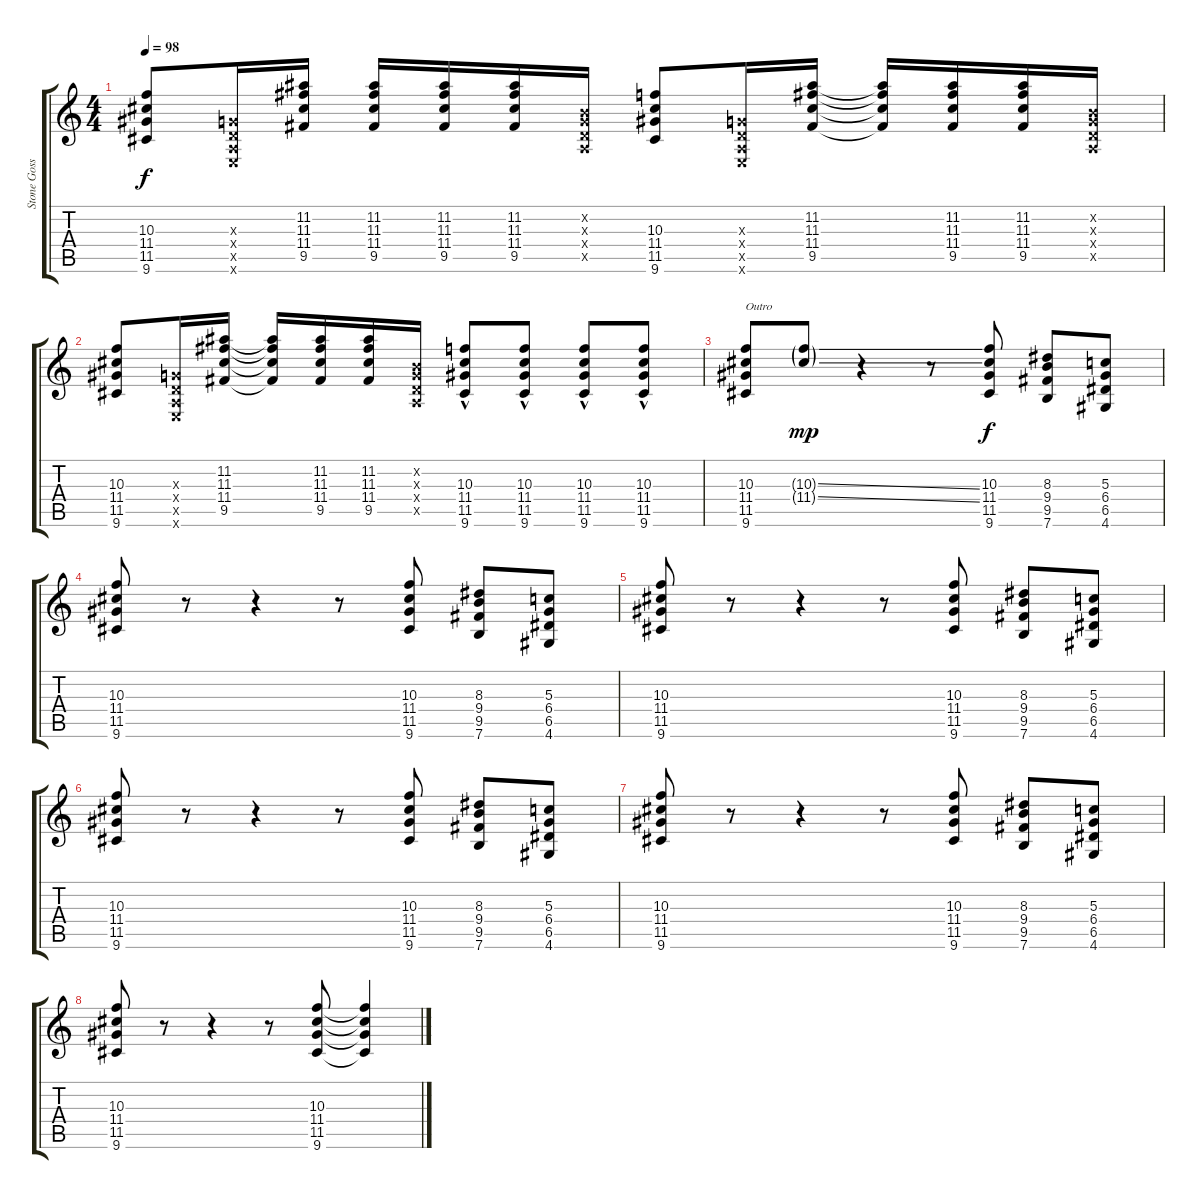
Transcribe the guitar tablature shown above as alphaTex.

\track ("Stone Gossard" "Stone Goss") {instrument distortionguitar}
\staff {score tabs}
\tuning (E4 B3 G3 D3 A2 E2) {hide}
\ts (4 4)
\tempo 98
\clef g2
\ks c
(10.3 11.4 11.5 9.6).8{dy f} (0.3{x} 0.4{x} 0.5{x} 0.6{x}).16 (11.2 11.3 11.4 9.5).16 (11.2 11.3 11.4 9.5).16 (11.2 11.3 11.4 9.5).16 (11.2 11.3 11.4 9.5).16 (0.2{x} 0.3{x} 0.4{x} 0.5{x}).16 (10.3 11.4 11.5 9.6).8 (0.3{x} 0.4{x} 0.5{x} 0.6{x}).16 (11.2 11.3 11.4 9.5).16 (11.2{t} 11.3{t} 11.4{t} 9.5{t}).16 (11.2 11.3 11.4 9.5).16 (11.2 11.3 11.4 9.5).16 (0.2{x} 0.3{x} 0.4{x} 0.5{x}).16 |
(10.3 11.4 11.5 9.6).8 (0.3{x} 0.4{x} 0.5{x} 0.6{x}).16 (11.2 11.3 11.4 9.5).16 (11.2{t} 11.3{t} 11.4{t} 9.5{t}).16 (11.2 11.3 11.4 9.5).16 (11.2 11.3 11.4 9.5).16 (0.2{x} 0.3{x} 0.4{x} 0.5{x}).16 (10.3 11.4 11.5{hac} 9.6).8 (10.3 11.4 11.5{hac} 9.6).8 (10.3 11.4 11.5{hac} 9.6).8 (10.3 11.4 11.5{hac} 9.6).8 |
(10.3 11.4 11.5 9.6).8{txt "Outro"} (10.3{ss g} 11.4{ss g}).8{dy mp} r.4 r.8 (10.3 11.4 11.5 9.6).8{dy f} (8.3 9.4 9.5 7.6).8 (5.3 6.4 6.5 4.6).8 |
(10.3 11.4 11.5 9.6).8 r.8 r.4 r.8 (10.3 11.4 11.5 9.6).8 (8.3 9.4 9.5 7.6).8 (5.3 6.4 6.5 4.6).8 |
(10.3 11.4 11.5 9.6).8 r.8 r.4 r.8 (10.3 11.4 11.5 9.6).8 (8.3 9.4 9.5 7.6).8 (5.3 6.4 6.5 4.6).8 |
(10.3 11.4 11.5 9.6).8 r.8 r.4 r.8 (10.3 11.4 11.5 9.6).8 (8.3 9.4 9.5 7.6).8 (5.3 6.4 6.5 4.6).8 |
(10.3 11.4 11.5 9.6).8 r.8 r.4 r.8 (10.3 11.4 11.5 9.6).8 (8.3 9.4 9.5 7.6).8 (5.3 6.4 6.5 4.6).8 |
(10.3 11.4 11.5 9.6).8 r.8 r.4 r.8 (10.3 11.4 11.5 9.6).8 (10.3{t} 11.4{t} 11.5{t} 9.6{t}).4
